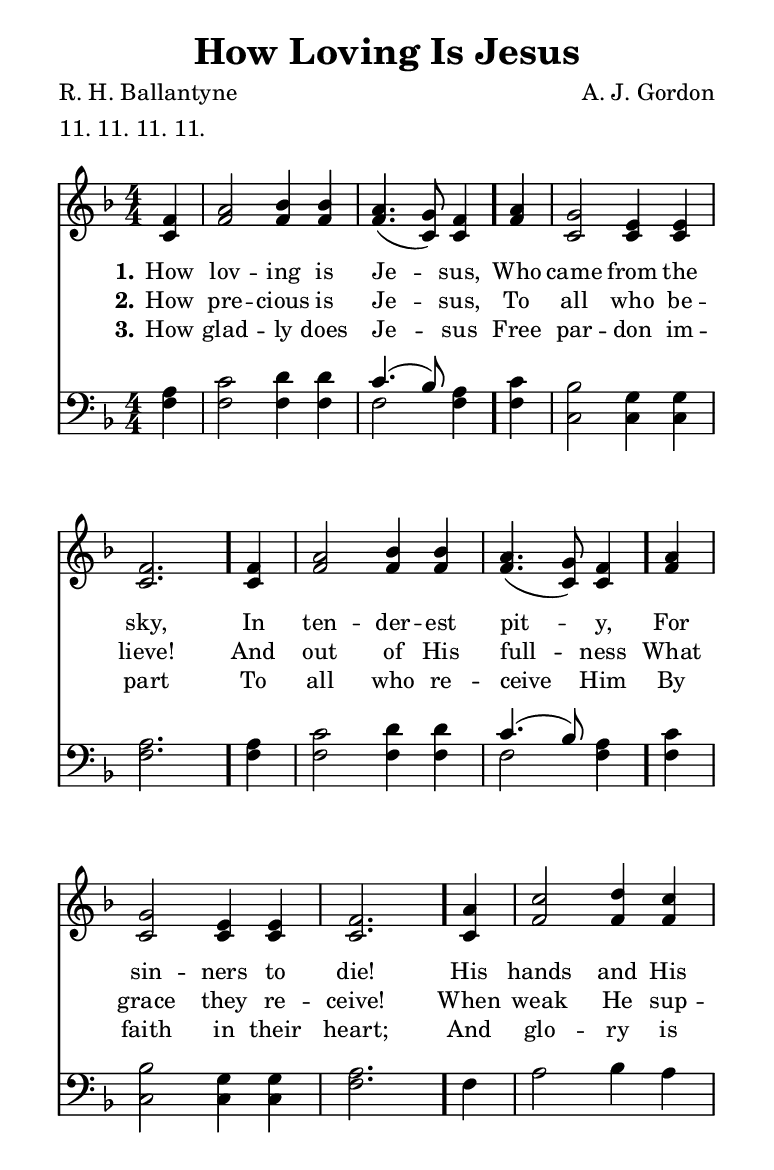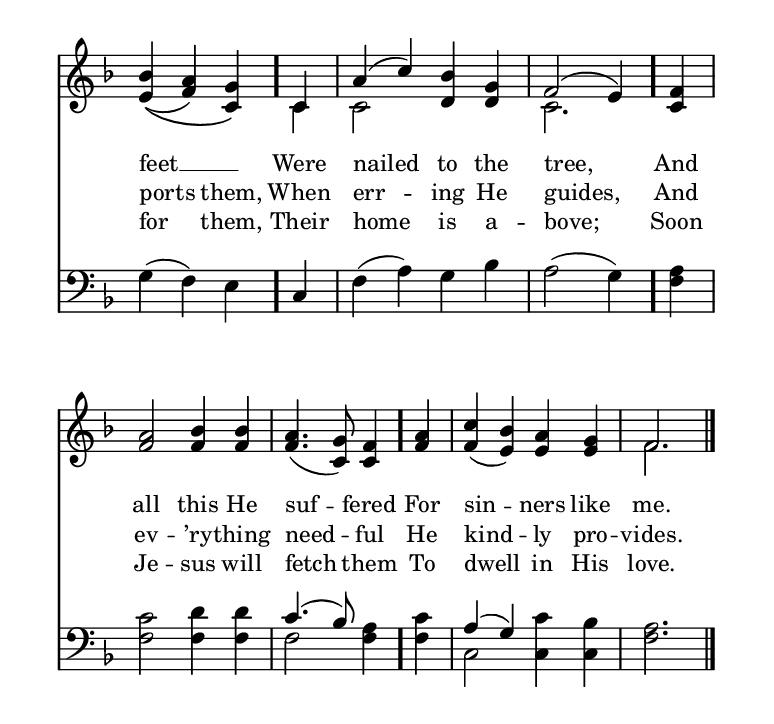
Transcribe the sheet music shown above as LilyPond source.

\include "common/global.ily"
\paper {
  \include "common/paper.ily"
}

\header{
  %children
  hymnnumber = "304"
  title = "How Loving Is Jesus"
  tunename = "My Jesus, I Love Thee"
  meter = "11. 11. 11. 11."
  poet = "R. H. Ballantyne"
  composer = "A. J. Gordon"
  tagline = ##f
}

global = {
  \include "common/overrides.ily"
  \override Staff.TimeSignature.style = #'numbered
  \time 4/4
  \override Score.MetronomeMark.transparent = ##t % hide all fermata changes too
  \tempo 4=90
  \key f \major
  \partial 4
  \autoBeamOff
}

notesSoprano = {
\global
\relative c' {

  f4 | a2 bes4 bes | a4.( g8) f4
  a4 | g2 e4 e | f2. \eogbreak
  f4 | a2 bes4 bes | a4.( g8) f4
  a4 | g2 e4 e | f2. \eogbreak

  a4 | c2 d4 c | bes\(( a) g\)
  c,4 | a'( c) bes g | f2( e4) \eogbreak
  f4 | a2 bes4 bes | a4.( g8) f4
  a4 | c( bes) a g | f2. \eogbreak

  \bar "|."

}
}

notesAlto = {
\global
\relative e' {

  c4 | f2 f4 f | f4.( c8) c4
  f4 | c2 c4 c | c2.
  c4 | f2 f4 f | f4.( c8) c4
  f4 | c2 c4 c | c2.

  c4 | f2 f4 f | e( f) c
  c4 | c2 d4 d | c2.
  c4 | f2 f4 f | f4.( c8) c4
  f4 | f( e) e e | f2.

}
}

notesTenor = {
\global
\relative a {

  a4 | c2 d4 d | c4.( bes8) a4
  c4 | bes2 g4 g | a2.
  a4 | c2 d4 d | c4.( bes8) a4
  c4 | bes2 g4 g | a2.

  f4 | a2 bes4 a | g( f) e
  c4 | f( a) g bes | a2( g4)
  a4 | c2 d4 d | c4.( bes8) a4
  c4 | a( g) c bes | a2.

}
}

notesBass = {
\global
\relative f {

  f4 | f2 f4 f | f2 f4
  f4 | c2 c4 c | f2.
  f4 | f2 f4 f | f2 f4
  f4 | c2 c4 c | f2.

  r4 | r1 | r2.
  r4 | r1 | r2.
  f4 | f2 f4 f | f2 f4
  f4 | c2 c4 c | f2.

}
}

wordsA = \lyricmode {
\set stanza = "1."

How lov -- ing is Je -- sus, \bar "."
Who came from the sky, \bar "."
In ten -- der -- est pit -- y, \bar "."
For sin -- ners to die! \bar "."
His hands and His feet __ _ \bar "."
Were nailed to the tree, \bar "."
And all this He suf -- fered \bar "."
For sin -- ners like me. \bar "."

}

wordsB = \lyricmode {
\set stanza = "2."

How pre -- cious is Je -- sus,
To all who be -- lieve!
And out of His full -- ness
What grace they re -- ceive!
When weak He sup -- ports them,
When err -- ing He guides,
And ev -- ’ry -- thing need -- ful
He kind -- ly pro -- vides.

}

wordsC = \lyricmode {
\set stanza = "3."

How glad -- ly does Je -- sus
Free par -- don im -- part
To all who re -- ceive Him
By faith in their heart;
And glo -- ry is for them,
Their home is a -- bove;
Soon Je -- sus will fetch them
To dwell in His love.

}

\score {
  \context ChoirStaff <<
    \context Staff = upper <<
      \set Staff.autoBeaming = ##f
      \set ChoirStaff.systemStartDelimiter = #'SystemStartBar
      \set ChoirStaff.printPartCombineTexts = ##f
      \partcombine #'(2 . 9) \notesSoprano \notesAlto
      \context NullVoice = sopranos { \voiceOne << \notesSoprano >> }
      \context Lyrics = one   \lyricsto sopranos \wordsA
      \context Lyrics = two   \lyricsto sopranos \wordsB
      \context Lyrics = three \lyricsto sopranos \wordsC
    >>
    \context Staff = men <<
      \set Staff.autoBeaming = ##f
      \clef bass
      \set ChoirStaff.printPartCombineTexts = ##f
      \partcombine #'(2 . 9) \notesTenor \notesBass
    >>
  >>
  \layout {
    \include "common/layout.ily"
  }
  \midi{
    \include "common/midi.ily"
  }
}

\version "2.19.49"  % necessary for upgrading to future LilyPond versions.

% vi:set et ts=2 sw=2 ai nocindent syntax=lilypond:
